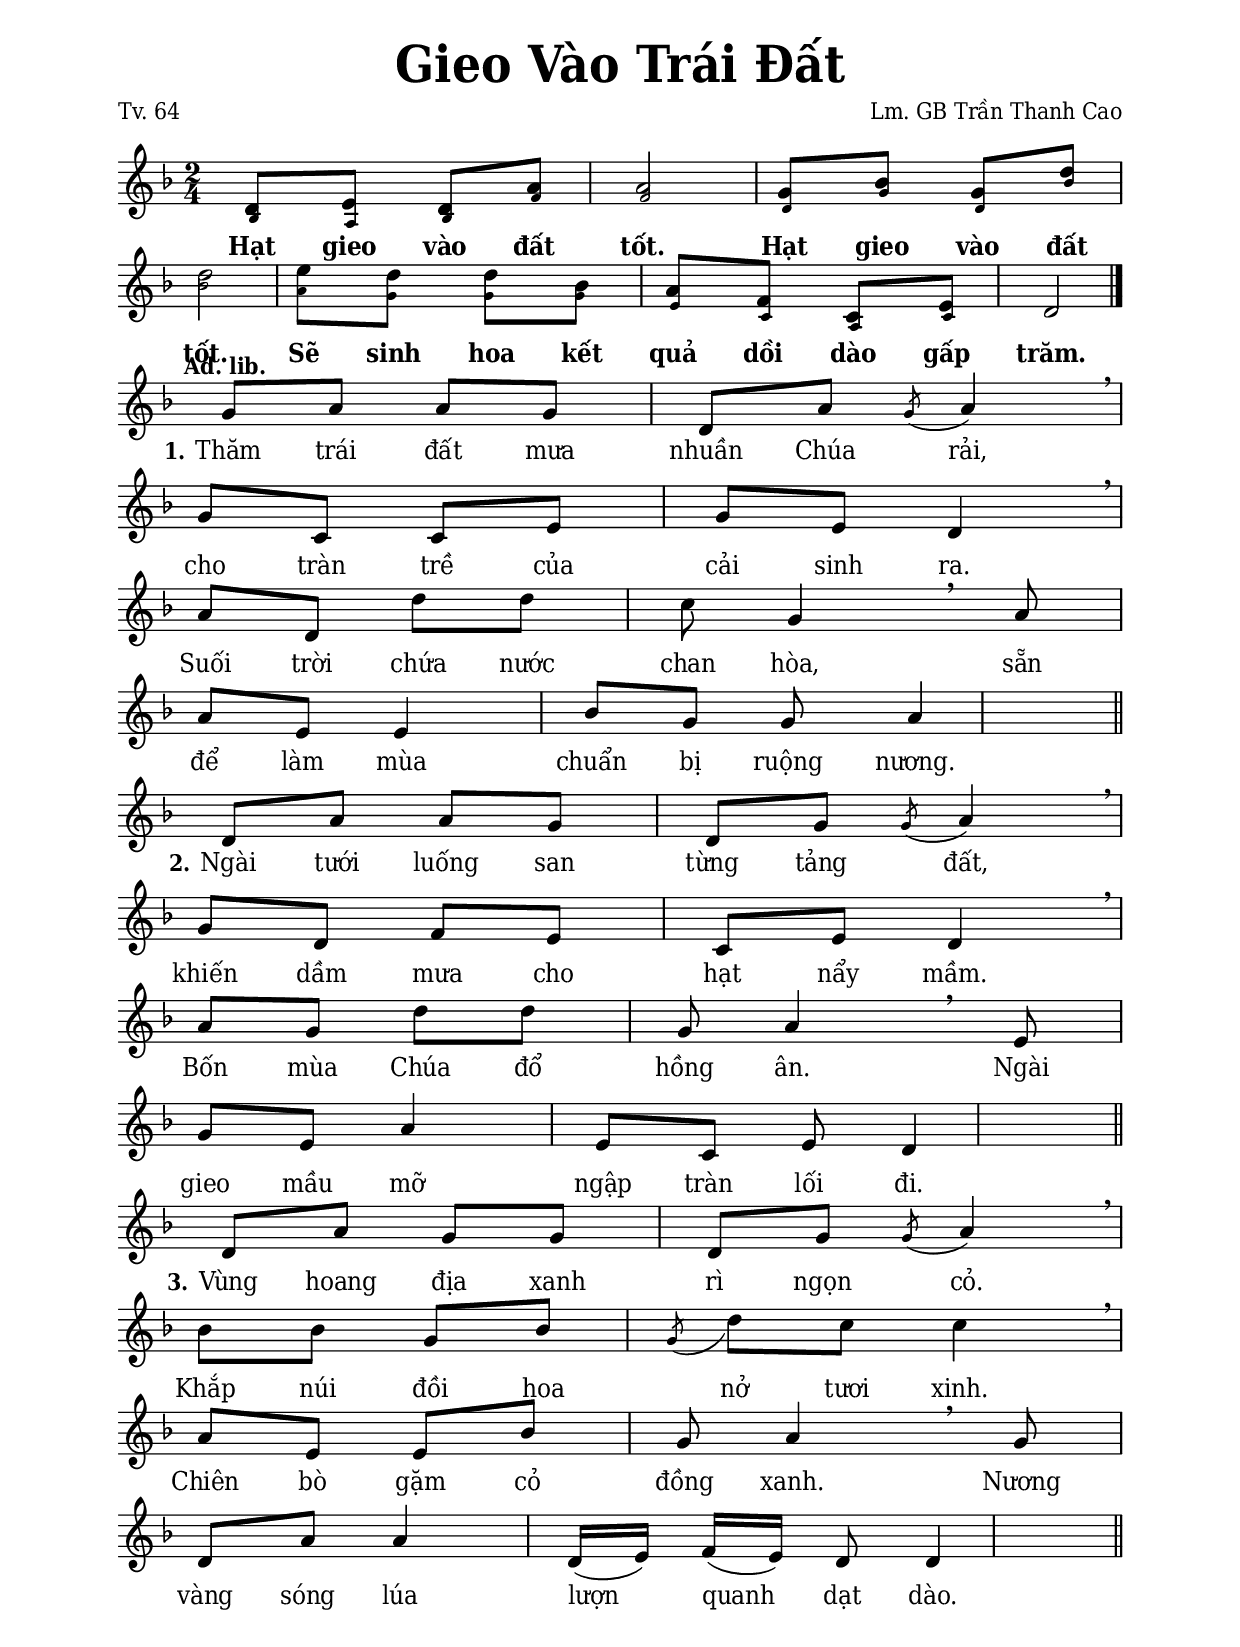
% Cài đặt chung
\version "2.22.1"
\include "english.ly"

\header {
  title = \markup { \fontsize #3 "Gieo Vào Trái Đất" }
  poet = "Tv. 64"
  composer = "Lm. GB Trần Thanh Cao"
  arranger = " "
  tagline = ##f
}

% Nhạc điệp khúc
nhacDiepKhucSop = \relative c' {
  <>^\markup { \halign #40 " " }
  d8 e d a' |
  a2 |
  g8 bf g d' |
  d2 |
  e8 d d bf |
  a f c e |
  d2 \bar "|."
}

nhacDiepKhucBas = \relative c' {
  bf8 a bf f' |
  f2 |
  d8 g d bf' |
  bf2 |
  a8 g g g |
  e c a c |
  d2
}

% Nhạc phiên khúc
nhacPhienKhucMot = \relative c'' {
  \tempo "Ad. lib." g8 a a g d a' \acciaccatura g8 a4 \breathe
  g8 c, c e g e d4 \breathe
  a'8 d, d' d c g4 \breathe
  a8 a e e4 bf'8 g g a4 \bar "||"
}

nhacPhienKhucHai = \relative c' {
  d8 a' a g d g \acciaccatura g8 a4 \breathe
  g8 d f e c e d4 \breathe
  a'8 g d' d g, a4 \breathe
  e8 g e a4 e8 c e d4 \bar "||"
}

nhacPhienKhucBa = \relative c' {
  d8 a' g g d g \acciaccatura g8 a4 \breathe
  bf8 bf g bf \acciaccatura g8 d' c c4 \breathe
  a8 e e bf' g a4 \breathe
  g8 d a' a4 d,16 ([e]) f ([e]) d8 d4 \bar "||"
}

% Lời điệp khúc
loiDiepKhuc = \lyricmode {
  Hạt gieo vào đất tốt.
  Hạt gieo vào đất tốt.
  Sẽ sinh hoa kết quả dồi dào gấp trăm.
}

% Lời phiên khúc
loiPhienKhucMot = \lyricmode {
  \set stanza = #"1."
  Thăm trái đất mưa nhuần Chúa rải,
  cho tràn trề của cải sinh ra.
  Suối trời chứa nước chan hòa,
  sẵn để làm mùa chuẩn bị ruộng nương.
}

loiPhienKhucHai = \lyricmode {
  \set stanza = #"2."
  Ngài tưới luống san từng tảng đất,
  khiến dầm mưa cho hạt nẩy mầm.
  Bốn mùa Chúa đổ hồng ân.
  Ngài gieo mầu mỡ ngập tràn lối đi.
}

loiPhienKhucBa = \lyricmode {
  \set stanza = #"3."
  Vùng hoang địa xanh rì ngọn cỏ.
  Khắp núi đồi hoa nở tươi xinh.
  Chiên bò gặm cỏ đồng xanh.
  Nương vàng sóng lúa lượn quanh dạt dào.
}


% Dàn trang
\paper {
  #(set-paper-size "a4")
  top-margin = 20\mm
  bottom-margin = 10\mm
  left-margin = 20\mm
  right-margin = 20\mm
  indent = #0
  #(define fonts
    (make-pango-font-tree
      "Deja Vu Serif Condensed"
      "Deja Vu Serif Condensed"
      "Deja Vu Serif Condensed"
      (/ 20 20)))
  page-count = #1
  system-system-spacing = #'((basic-distance . 11.5)
                             (minimum-distance . 11.5)
                             (padding . 1))
  score-system-spacing = #'((basic-distance . 11.5)
                             (minimum-distance . 11.5)
                             (padding . 1))
}

% Thiết lập tông và nhịp
TongNhip = { \key f \major \time 2/4 }

% Đổi kích thước nốt cho bè phụ
notBePhu =
#(define-music-function (font-size music) (number? ly:music?)
   (for-some-music
     (lambda (m)
       (if (music-is-of-type? m 'rhythmic-event)
           (begin
             (set! (ly:music-property m 'tweaks)
                   (cons `(font-size . ,font-size)
                         (ly:music-property m 'tweaks)))
             #t)
           #f))
     music)
   music)

\score {
  \new ChoirStaff <<
    \new Staff = diepKhuc \with {
        \consists "Merge_rests_engraver"
        %\magnifyStaff #(magstep +1)
        printPartCombineTexts = ##f
      }
      <<
      \new Voice \TongNhip \partCombine 
        \nhacDiepKhucSop
        \notBePhu -3 { \nhacDiepKhucBas }
      \new NullVoice = nhacThamChieu \nhacDiepKhucSop
      \new Lyrics \with {
          \override VerticalAxisGroup.
            nonstaff-relatedstaff-spacing.padding = #1
          \override VerticalAxisGroup.
            nonstaff-unrelatedstaff-spacing.padding = #1
        }
        \lyricsto nhacThamChieu \loiDiepKhuc
      >>
  >>
  \layout {
    \override Lyrics.LyricText.font-series = #'bold
    %\override Lyrics.LyricText.font-size = #+2
    \override Lyrics.LyricSpace.minimum-distance = #4.5
    \override Score.BarNumber.break-visibility = ##(#f #f #f)
    \override Score.SpacingSpanner.uniform-stretching = ##t
  }
}

\score {
  \new ChoirStaff <<
    \new Staff = phienKhuc \with {
        %\magnifyStaff #(magstep +1)
      }
      <<
      \new Voice = beSop {
        \key f \major \time 2/4 \nhacPhienKhucMot
      }
    >>
    \new Lyrics \with {
          \override VerticalAxisGroup.
            nonstaff-relatedstaff-spacing.padding = #1
          \override VerticalAxisGroup.
            nonstaff-unrelatedstaff-spacing.padding = #1
        }
        \lyricsto beSop \loiPhienKhucMot
  >>
  \layout {
    \override Staff.TimeSignature.transparent = ##t
    %\override Lyrics.LyricText.font-size = #+2
    \override Lyrics.LyricSpace.minimum-distance = #5
    \override Score.BarNumber.break-visibility = ##(#f #f #f)
    \override Score.SpacingSpanner.uniform-stretching = ##t
    \set Score.barAlways = ##t
    \set Score.defaultBarType = ""
  } 
}

\score {
  \new ChoirStaff <<
    \new Staff = phienKhuc \with {
        %\magnifyStaff #(magstep +1)
      }
      <<
      \new Voice = beSop {
        \key f \major \time 2/4 \nhacPhienKhucHai
      }
    >>
    \new Lyrics \with {
          \override VerticalAxisGroup.
            nonstaff-relatedstaff-spacing.padding = #1
          \override VerticalAxisGroup.
            nonstaff-unrelatedstaff-spacing.padding = #1
        }
        \lyricsto beSop \loiPhienKhucHai
  >>
  \layout {
    \override Staff.TimeSignature.transparent = ##t
    %\override Lyrics.LyricText.font-size = #+2
    \override Lyrics.LyricSpace.minimum-distance = #5
    \override Score.BarNumber.break-visibility = ##(#f #f #f)
    \override Score.SpacingSpanner.uniform-stretching = ##t
    \set Score.barAlways = ##t
    \set Score.defaultBarType = ""
  } 
}

\score {
  \new ChoirStaff <<
    \new Staff = phienKhuc \with {
        %\magnifyStaff #(magstep +1)
      }
      <<
      \new Voice = beSop {
        \key f \major \time 2/4 \nhacPhienKhucBa
      }
    >>
    \new Lyrics \with {
          \override VerticalAxisGroup.
            nonstaff-relatedstaff-spacing.padding = #1
          \override VerticalAxisGroup.
            nonstaff-unrelatedstaff-spacing.padding = #1
        }
        \lyricsto beSop \loiPhienKhucBa
  >>
  \layout {
    \override Staff.TimeSignature.transparent = ##t
    %\override Lyrics.LyricText.font-size = #+2
    \override Lyrics.LyricSpace.minimum-distance = #4.5
    \override Score.BarNumber.break-visibility = ##(#f #f #f)
    \override Score.SpacingSpanner.uniform-stretching = ##t
    \set Score.barAlways = ##t
    \set Score.defaultBarType = ""
  } 
}
